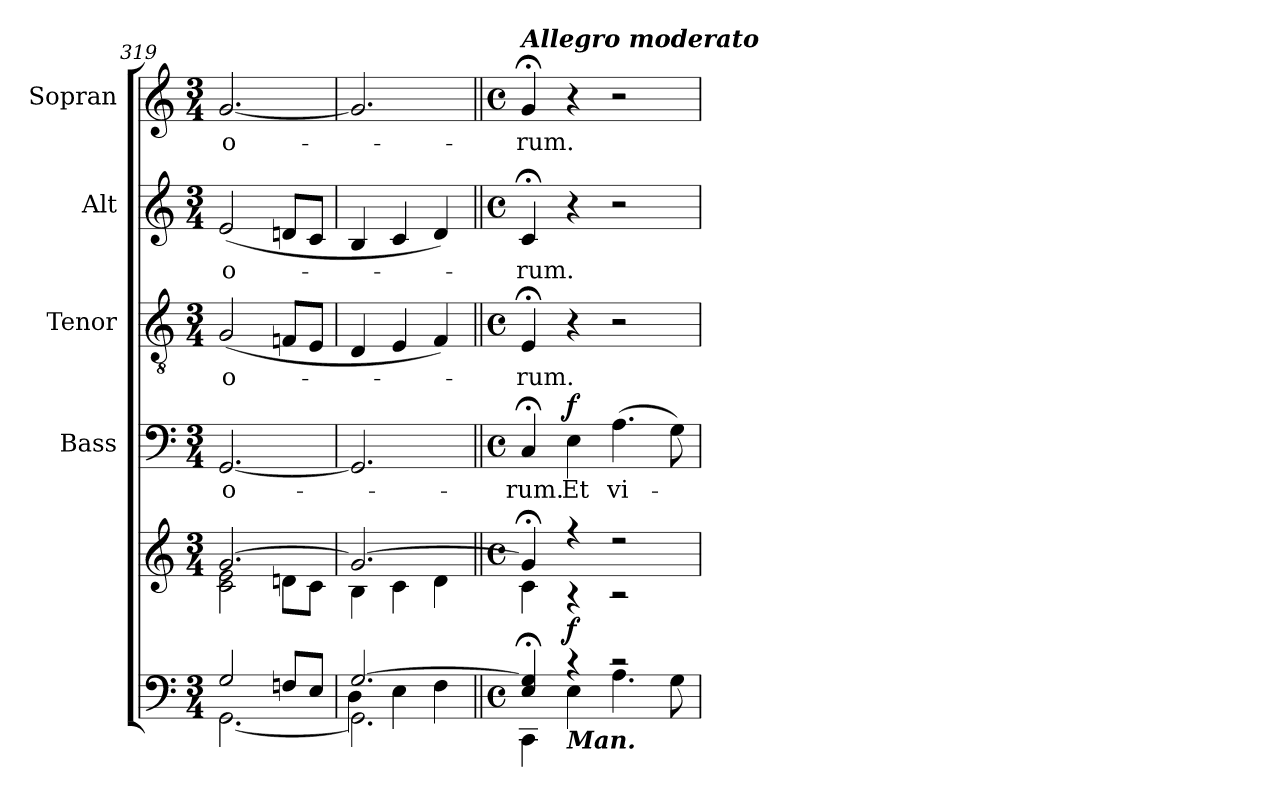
**kern	**kern	**dynam	**kern	**text	**dynam	**kern	**text	**kern	**text	**kern	**text
*part5	*part5	*part5	*part4	*part4	*part4	*part3	*part3	*part2	*part2	*part1	*part1
*staff6	*staff5	*staff5/6	*staff4	*staff4	*staff4	*staff3	*staff3	*staff2	*staff2	*staff1	*staff1
*	*	*	*I"Bass	*	*	*I"Tenor	*	*I"Alt	*	*I"Sopran	*
*	*	*	*I'B.	*	*	*I'T.	*	*I'A.	*	*I'S.	*
*clefF4	*clefG2	*	*clefF4	*	*	*clefGv2	*	*clefG2	*	*clefG2	*
*k[]	*k[]	*	*k[]	*	*	*k[]	*	*k[]	*	*k[]	*
*C:	*C:	*	*C:	*	*	*C:	*	*C:	*	*C:	*
*M3/4	*M3/4	*	*M3/4	*	*	*M3/4	*	*M3/4	*	*M3/4	*
=319	=319	=319	=319	=319	=319	=319	=319	=319	=319	=319	=319
*^	*^	*	*	*	*	*	*	*	*	*	*
!	!	!	!	!	!	!LO:LY:b	!	!	!LO:LY:b	!	!LO:LY:b	!	!LO:LY:b
2G/	[<2.GG\	[>2.g/	2c\ 2e\	.	[2.GG/	-o-	.	(<2G/	-o-	(<2e/	-o-	[2.g/	-o-
8Fn/L	.	.	8dn\L	.	.	.	.	8Fn/L	.	8dn/L	.	.	.
8E/J	.	.	8c\J	.	.	.	.	8E/J	.	8c/J	.	.	.
=320	=320	=320	=320	=320	=320	=320	=320	=320	=320	=320	=320	=320	=320
*	*^	*	*	*	*	*	*	*	*	*	*	*	*
[>2.G/	2.GG\]	4D\	2.g/_	4B\	.	2.GG/]	.	.	4D/	.	4B/	.	2.g/]	.
.	.	4E\	.	4c\	.	.	.	.	4E/	.	4c/	.	.	.
.	.	4F\	.	4d\	.	.	.	.	4F/)	.	4d/)	.	.	.
*v	*v	*v	*	*	*	*	*	*	*	*	*	*	*	*
!!LO:LB:g=z
=321||	=321||	=321||	=321||	=321||	=321||	=321||	=321||	=321||	=321||	=321||	=321||	=321||
*M4/4	*M4/4	*	*	*M4/4	*	*	*M4/4	*	*M4/4	*	*M4/4	*
*met(c)	*met(c)	*	*	*met(c)	*	*	*met(c)	*	*met(c)	*	*met(c)	*
*^	*	*	*	*	*	*	*	*	*	*	*	*
*	*^	*	*	*	*	*	*	*	*	*	*	*	*
!	!	!	!	!	!	!	!	!	!	!	!	!	!LO:TX:a:Bi:t=Allegro moderato	!
!	!	!	!	!	!	!	!LO:LY:b	!	!	!LO:LY:b	!	!LO:LY:b	!	!LO:LY:b
*	*v	*v	*	*	*	*	*	*	*	*	*	*	*	*
4E/; 4G/];	4CC\	4g;</]	4c\	.	4C;</	-rum.	.	4E;</	-rum.	4c;</	-rum.	4g;</	-rum.
!LO:TX:b:Bi:t=Man.	!	!	!	!	!	!	!	!	!	!	!	!	!
!	!	!	!	!LO:DY:b	!	!LO:LY:b	!LO:DY:a	!	!	!	!	!	!
4rc	4E\	4r	4r	f	4E\	Et	f	4r	.	4r	.	4r	.
!	!	!	!	!	!	!LO:LY:b	!	!	!	!	!	!	!
2rc	4.A\	2r	2r	.	(>4.A\	vi-	.	2r	.	2r	.	2r	.
.	8G\	.	.	.	8G\)	.	.	.	.	.	.	.	.
*v	*v	*	*	*	*	*	*	*	*	*	*	*	*
*	*v	*v	*	*	*	*	*	*	*	*	*	*
=	=	=	=	=	=	=	=	=	=	=	=
*-	*-	*-	*-	*-	*-	*-	*-	*-	*-	*-	*-
